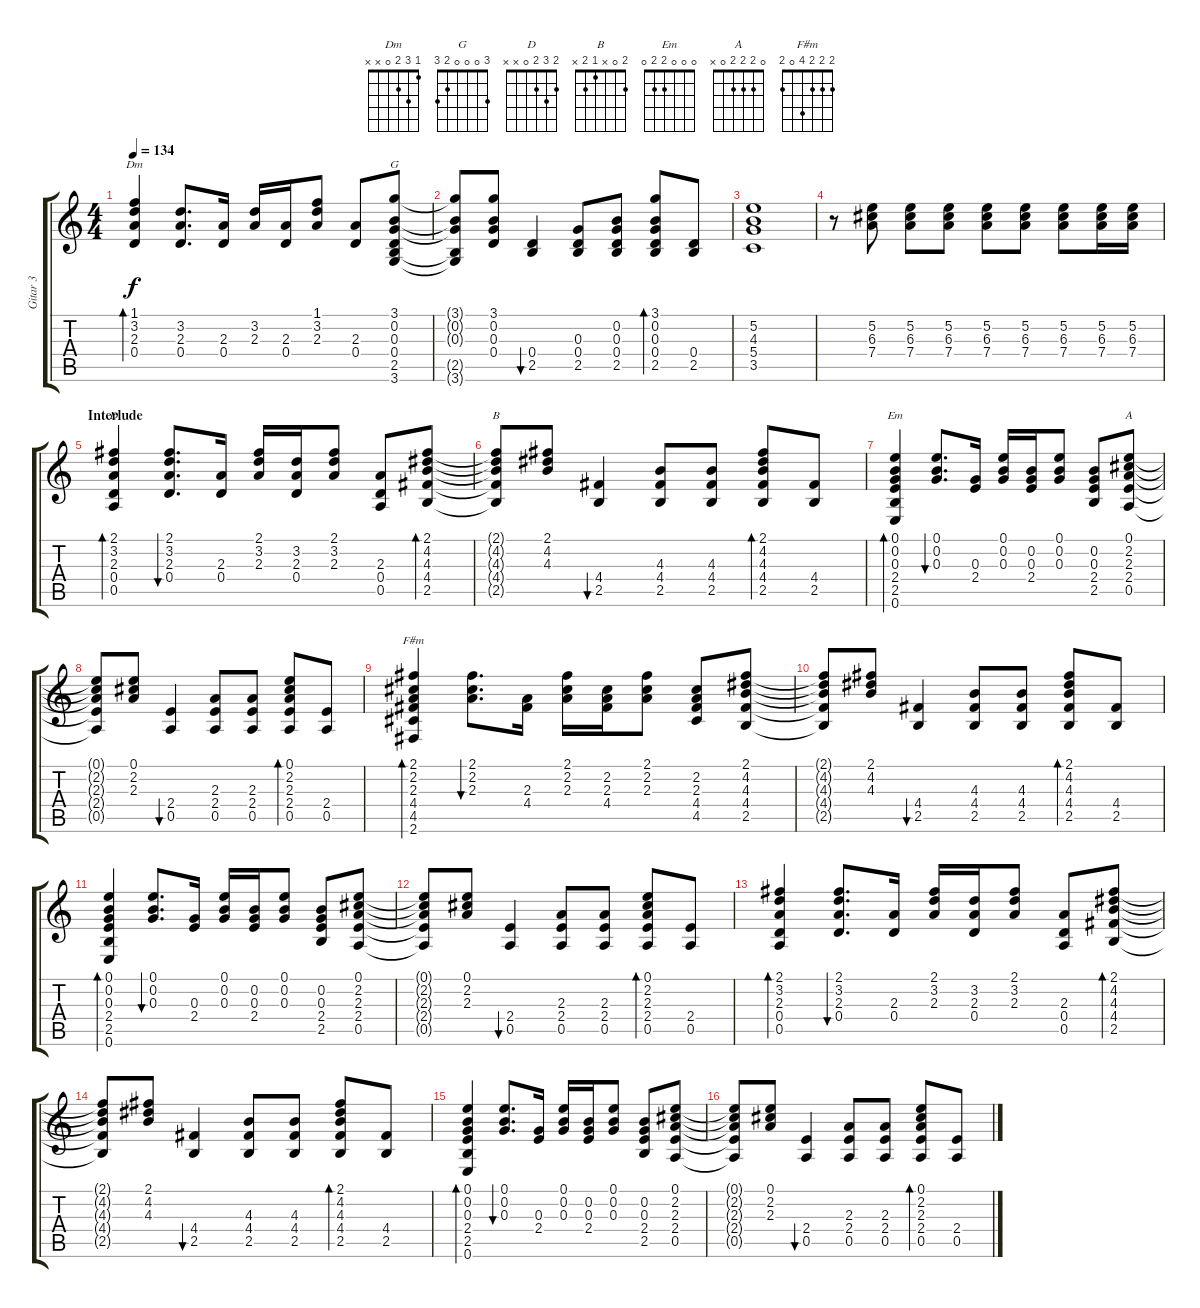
\track ("Gitar 3" "Gitar 3") {instrument electricguitarclean}
\staff {score tabs}
\tuning (E4 B3 G3 D3 A2 E2) {hide}
\chord ("Dm" 1 3 2 0 x x)
\chord ("G" 3 0 0 0 2 3)
\chord ("D" 2 3 2 0 x x)
\chord ("B" 2 0 x 1 2 x)
\chord ("Em" 0 0 0 2 2 0)
\chord ("A" 0 2 2 2 0 x)
\chord ("F#m" 2 2 2 4 0 2)
\ts (4 4)
\tempo 134
\clef g2
\ks c
(1.1 3.2 2.3 0.4).4{bd 120 ch "Dm" dy f} (3.2 2.3 0.4).8{d} (2.3 0.4).16 (3.2 2.3).16 (2.3 0.4).16 (1.1 3.2 2.3).8 (2.3 0.4).8 (3.1 0.2 0.3 0.4 2.5 3.6).8{ch "G"} |
(3.1{t} 0.2{t} 0.3{t} 2.5{t} 3.6{t}).8 (3.1 0.2 0.3 0.4).8 (0.4 2.5).4{bu 120} (0.3 0.4 2.5).8 (0.2 0.3 0.4 2.5).8 (3.1 0.2 0.3 0.4 2.5).8{bd 120} (0.4 2.5).8 |
(5.2 4.3 5.4 3.5).1 |
r.8 (5.2 6.3 7.4).8 (5.2 6.3 7.4).8 (5.2 6.3 7.4).8 (5.2 6.3 7.4).8 (5.2 6.3 7.4).8 (5.2 6.3 7.4).8 (5.2 6.3 7.4).16 (5.2 6.3 7.4).16 |
\section ("" "Interlude")
(2.1 3.2 2.3 0.4 0.5).4{bd 120 ch "D"} (2.1 3.2 2.3 0.4).8{d bu 120} (2.3 0.4).16 (2.1 3.2 2.3).16 (3.2 2.3 0.4).16 (2.1 3.2 2.3).8 (2.3 0.4 0.5).8 (2.1 4.2 4.3 4.4 2.5).8{bd 120} |
(2.1{t} 4.2{t} 4.3{t} 4.4{t} 2.5{t}).8{ch "B"} (2.1 4.2 4.3).8 (4.4 2.5).4{bu 120} (4.3 4.4 2.5).8 (4.3 4.4 2.5).8 (2.1 4.2 4.3 4.4 2.5).8{bd 120} (4.4 2.5).8 |
(0.1 0.2 0.3 2.4 2.5 0.6).4{bd 120 ch "Em"} (0.1 0.2 0.3).8{d bu 120} (0.3 2.4).16 (0.1 0.2 0.3).16 (0.2 0.3 2.4).16 (0.1 0.2 0.3).8 (0.2 0.3 2.4 2.5).8 (0.1 2.2 2.3 2.4 0.5).8{ch "A"} |
(0.1{t} 2.2{t} 2.3{t} 2.4{t} 0.5{t}).8 (0.1 2.2 2.3).8 (2.4 0.5).4{bu 120} (2.3 2.4 0.5).8 (2.3 2.4 0.5).8 (0.1 2.2 2.3 2.4 0.5).8{bd 120} (2.4 0.5).8 |
(2.1 2.2 2.3 4.4 4.5 2.6).4{bd 120 ch "F#m"} (2.1 2.2 2.3).8{d bu 120} (2.3 4.4).16 (2.1 2.2 2.3).16 (2.2 2.3 4.4).16 (2.1 2.2 2.3).8 (2.2 2.3 4.4 4.5).8 (2.1 4.2 4.3 4.4 2.5).8 |
(2.1{t} 4.2{t} 4.3{t} 4.4{t} 2.5{t}).8 (2.1 4.2 4.3).8 (4.4 2.5).4{bu 120} (4.3 4.4 2.5).8 (4.3 4.4 2.5).8 (2.1 4.2 4.3 4.4 2.5).8{bd 120} (4.4 2.5).8 |
(0.1 0.2 0.3 2.4 2.5 0.6).4{bd 120} (0.1 0.2 0.3).8{d bu 120} (0.3 2.4).16 (0.1 0.2 0.3).16 (0.2 0.3 2.4).16 (0.1 0.2 0.3).8 (0.2 0.3 2.4 2.5).8 (0.1 2.2 2.3 2.4 0.5).8 |
(0.1{t} 2.2{t} 2.3{t} 2.4{t} 0.5{t}).8 (0.1 2.2 2.3).8 (2.4 0.5).4{bu 120} (2.3 2.4 0.5).8 (2.3 2.4 0.5).8 (0.1 2.2 2.3 2.4 0.5).8{bd 120} (2.4 0.5).8 |
(2.1 3.2 2.3 0.4 0.5).4{bd 120} (2.1 3.2 2.3 0.4).8{d bu 120} (2.3 0.4).16 (2.1 3.2 2.3).16 (3.2 2.3 0.4).16 (2.1 3.2 2.3).8 (2.3 0.4 0.5).8 (2.1 4.2 4.3 4.4 2.5).8{bd 120} |
(2.1{t} 4.2{t} 4.3{t} 4.4{t} 2.5{t}).8 (2.1 4.2 4.3).8 (4.4 2.5).4{bu 120} (4.3 4.4 2.5).8 (4.3 4.4 2.5).8 (2.1 4.2 4.3 4.4 2.5).8{bd 120} (4.4 2.5).8 |
(0.1 0.2 0.3 2.4 2.5 0.6).4{bd 120} (0.1 0.2 0.3).8{d bu 120} (0.3 2.4).16 (0.1 0.2 0.3).16 (0.2 0.3 2.4).16 (0.1 0.2 0.3).8 (0.2 0.3 2.4 2.5).8 (0.1 2.2 2.3 2.4 0.5).8 |
(0.1{t} 2.2{t} 2.3{t} 2.4{t} 0.5{t}).8 (0.1 2.2 2.3).8 (2.4 0.5).4{bu 120} (2.3 2.4 0.5).8 (2.3 2.4 0.5).8 (0.1 2.2 2.3 2.4 0.5).8{bd 120} (2.4 0.5).8
